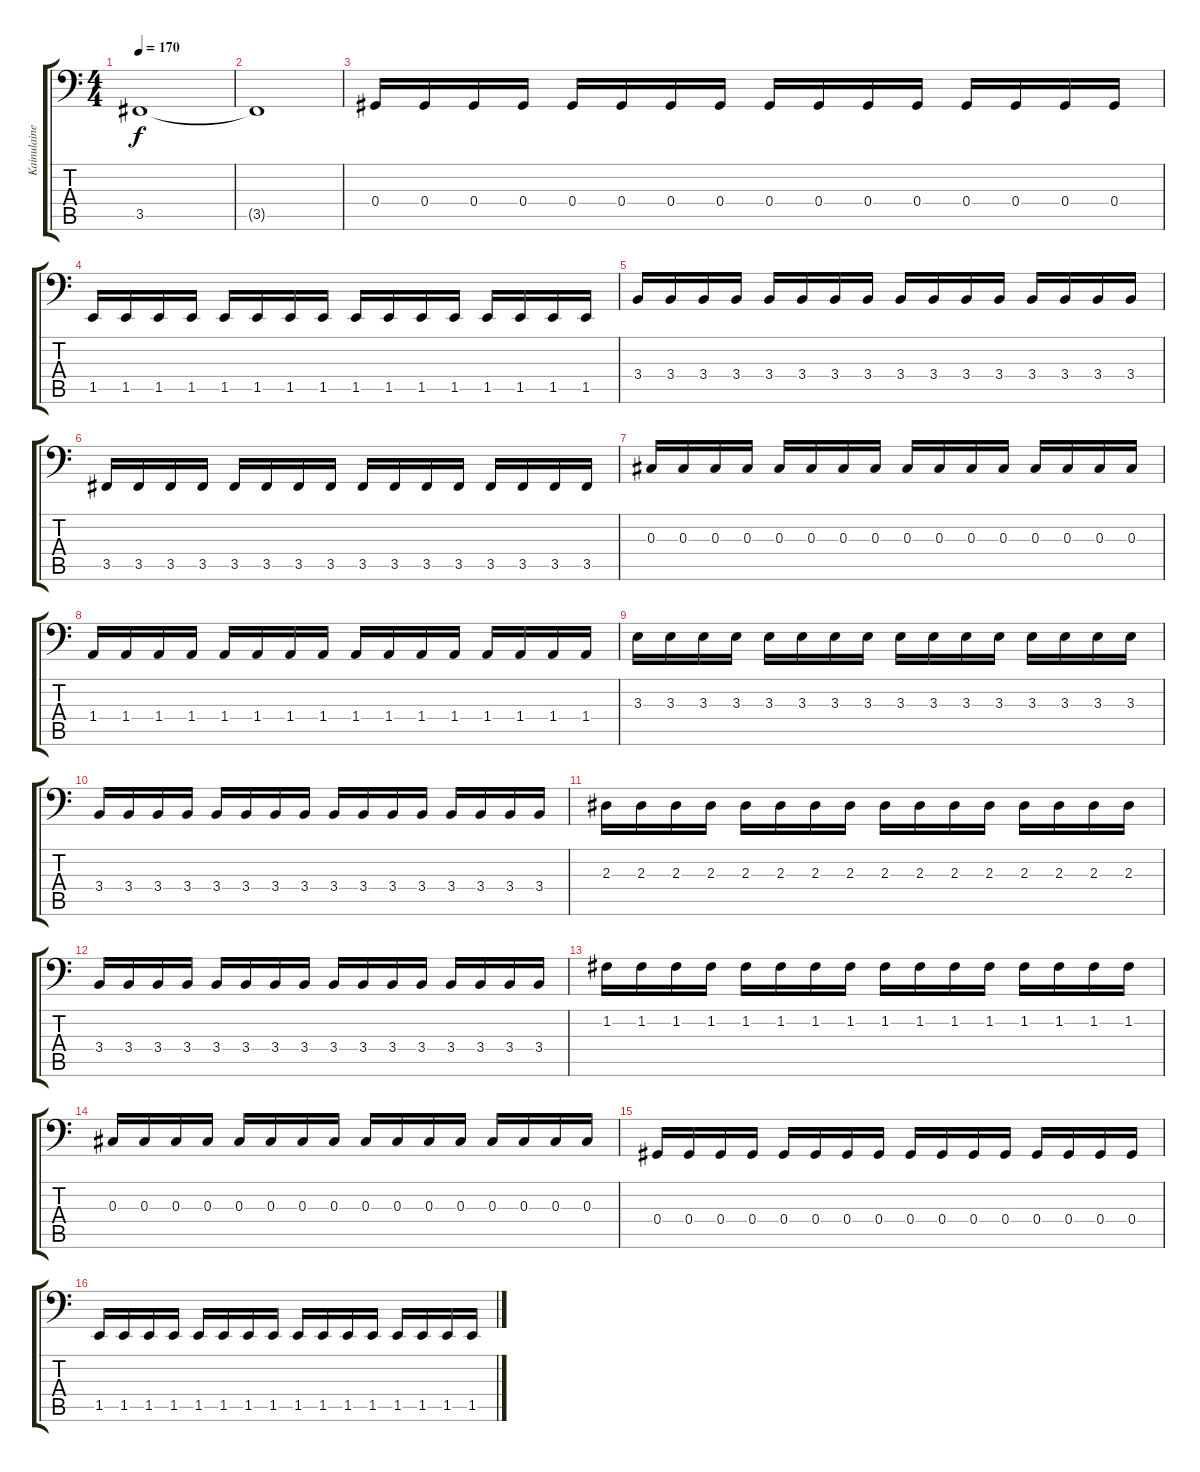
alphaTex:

\track ("Kainulainen" "Kainulaine") {instrument electricbassfinger}
\staff {score tabs}
\tuning (Bb2 F2 Db2 Ab1 Eb1 Bb0) {hide}
\ts (4 4)
\tempo 170
\clef f4
\ks c
3.5.1{dy f} |
3.5{t}.1 |
0.4.16 0.4.16 0.4.16 0.4.16 0.4.16 0.4.16 0.4.16 0.4.16 0.4.16 0.4.16 0.4.16 0.4.16 0.4.16 0.4.16 0.4.16 0.4.16 |
1.5.16 1.5.16 1.5.16 1.5.16 1.5.16 1.5.16 1.5.16 1.5.16 1.5.16 1.5.16 1.5.16 1.5.16 1.5.16 1.5.16 1.5.16 1.5.16 |
3.4.16 3.4.16 3.4.16 3.4.16 3.4.16 3.4.16 3.4.16 3.4.16 3.4.16 3.4.16 3.4.16 3.4.16 3.4.16 3.4.16 3.4.16 3.4.16 |
3.5.16 3.5.16 3.5.16 3.5.16 3.5.16 3.5.16 3.5.16 3.5.16 3.5.16 3.5.16 3.5.16 3.5.16 3.5.16 3.5.16 3.5.16 3.5.16 |
0.3.16 0.3.16 0.3.16 0.3.16 0.3.16 0.3.16 0.3.16 0.3.16 0.3.16 0.3.16 0.3.16 0.3.16 0.3.16 0.3.16 0.3.16 0.3.16 |
1.4.16 1.4.16 1.4.16 1.4.16 1.4.16 1.4.16 1.4.16 1.4.16 1.4.16 1.4.16 1.4.16 1.4.16 1.4.16 1.4.16 1.4.16 1.4.16 |
3.3.16 3.3.16 3.3.16 3.3.16 3.3.16 3.3.16 3.3.16 3.3.16 3.3.16 3.3.16 3.3.16 3.3.16 3.3.16 3.3.16 3.3.16 3.3.16 |
3.4.16 3.4.16 3.4.16 3.4.16 3.4.16 3.4.16 3.4.16 3.4.16 3.4.16 3.4.16 3.4.16 3.4.16 3.4.16 3.4.16 3.4.16 3.4.16 |
2.3.16 2.3.16 2.3.16 2.3.16 2.3.16 2.3.16 2.3.16 2.3.16 2.3.16 2.3.16 2.3.16 2.3.16 2.3.16 2.3.16 2.3.16 2.3.16 |
3.4.16 3.4.16 3.4.16 3.4.16 3.4.16 3.4.16 3.4.16 3.4.16 3.4.16 3.4.16 3.4.16 3.4.16 3.4.16 3.4.16 3.4.16 3.4.16 |
1.2.16 1.2.16 1.2.16 1.2.16 1.2.16 1.2.16 1.2.16 1.2.16 1.2.16 1.2.16 1.2.16 1.2.16 1.2.16 1.2.16 1.2.16 1.2.16 |
0.3.16 0.3.16 0.3.16 0.3.16 0.3.16 0.3.16 0.3.16 0.3.16 0.3.16 0.3.16 0.3.16 0.3.16 0.3.16 0.3.16 0.3.16 0.3.16 |
0.4.16 0.4.16 0.4.16 0.4.16 0.4.16 0.4.16 0.4.16 0.4.16 0.4.16 0.4.16 0.4.16 0.4.16 0.4.16 0.4.16 0.4.16 0.4.16 |
1.5.16 1.5.16 1.5.16 1.5.16 1.5.16 1.5.16 1.5.16 1.5.16 1.5.16 1.5.16 1.5.16 1.5.16 1.5.16 1.5.16 1.5.16 1.5.16
